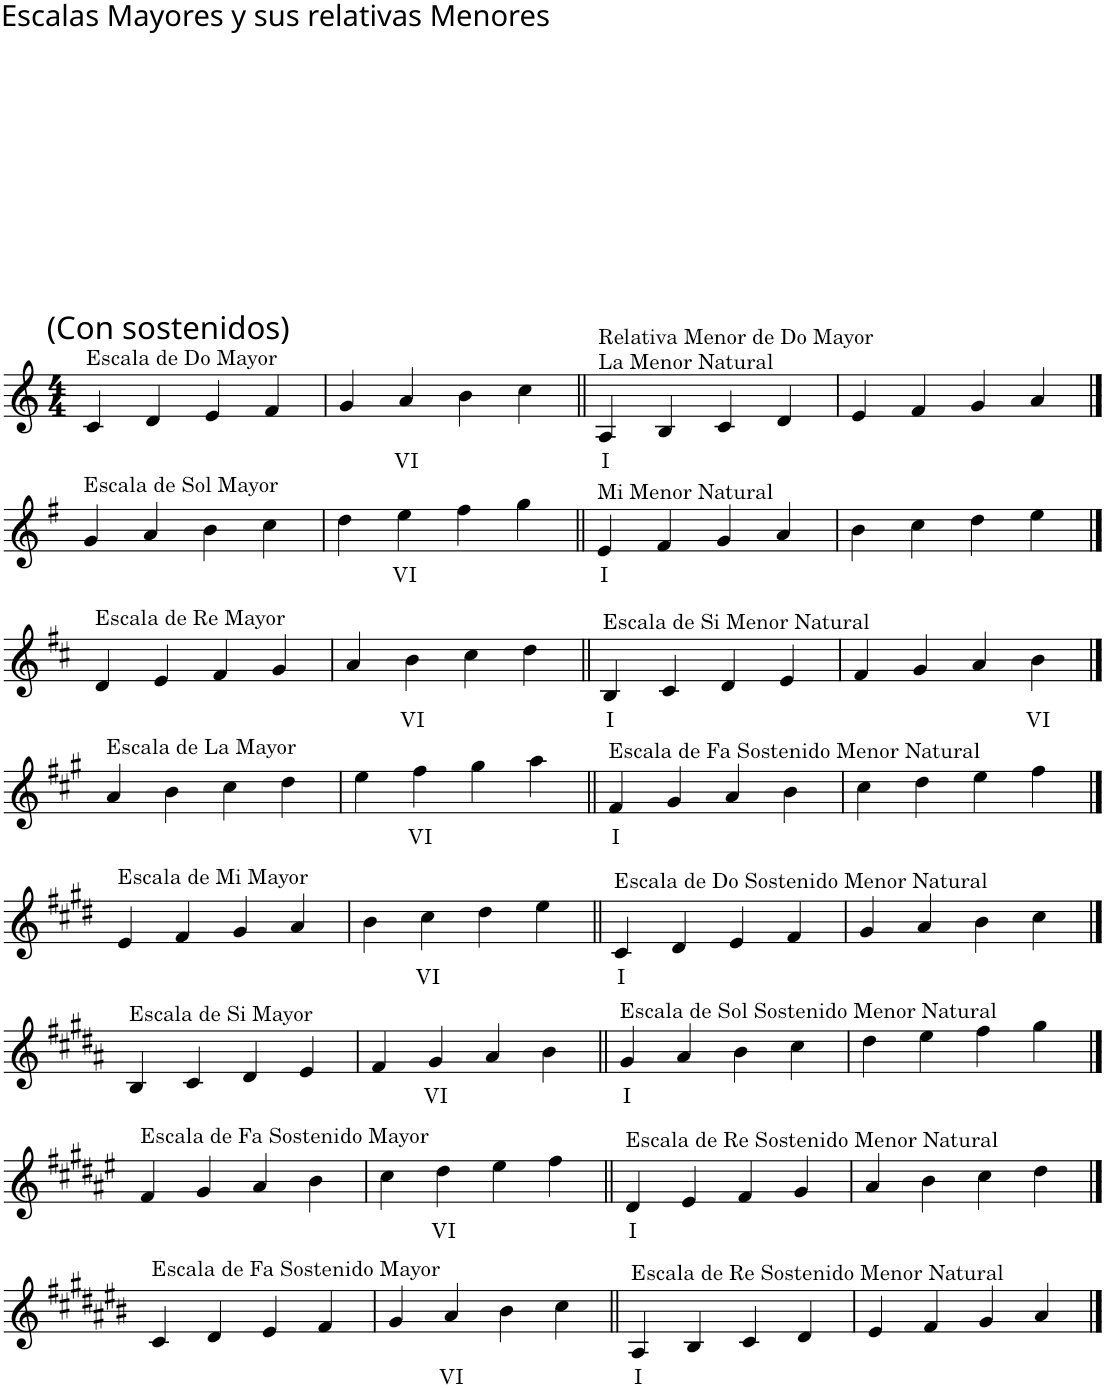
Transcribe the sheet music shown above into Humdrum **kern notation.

**kern	**text
*part1	*part1
*staff1	*staff1
*I"Piano	*
*I'Pno.	*
*clefG2	*
*k[]	*
*M4/4	*
=1	=1
!LO:TX:a:t=Escala de Do Mayor	!
!LO:TX:a:t=(Con sostenidos)	!
4c/	.
4d/	.
4e/	.
4f/	.
=2	=2
4g/	.
!	!LO:LY:b
4a/	VI
4b\	.
4cc\	.
=3||	=3||
!LO:TX:a:t=Relativa Menor de Do Mayor	!
!LO:TX:a:t=La Menor Natural	!
!	!LO:LY:b
4A/	I
4B/	.
4c/	.
4d/	.
=4	=4
4e/	.
4f/	.
4g/	.
4a/	.
!!LO:LB:g=z
==5	==5
*k[f#]	*
!LO:TX:a:t=Escala de Sol Mayor	!
4g/	.
4a/	.
4b\	.
4cc\	.
=6	=6
4dd\	.
!	!LO:LY:b
4ee\	VI
4ff#\	.
4gg\	.
=7||	=7||
!LO:TX:a:t=Mi Menor Natural	!
!	!LO:LY:b
4e/	I
4f#/	.
4g/	.
4a/	.
=8	=8
4b\	.
4cc\	.
4dd\	.
4ee\	.
!!LO:LB:g=z
==9	==9
*k[f#c#]	*
!LO:TX:a:t=Escala de Re Mayor	!
4d/	.
4e/	.
4f#/	.
4g/	.
=10	=10
4a/	.
!	!LO:LY:b
4b\	VI
4cc#\	.
4dd\	.
=11||	=11||
!LO:TX:a:t=Escala de Si Menor Natural	!
!	!LO:LY:b
4B/	I
4c#/	.
4d/	.
4e/	.
=12	=12
4f#/	.
4g/	.
4a/	.
!	!LO:LY:b
4b\	VI
!!LO:LB:g=z
==13	==13
*k[f#c#g#]	*
!LO:TX:a:t=Escala de La Mayor	!
4a/	.
4b\	.
4cc#\	.
4dd\	.
=14	=14
4ee\	.
!	!LO:LY:b
4ff#\	VI
4gg#\	.
4aa\	.
=15||	=15||
!LO:TX:a:t=Escala de Fa Sostenido Menor Natural	!
!	!LO:LY:b
4f#/	I
4g#/	.
4a/	.
4b\	.
=16	=16
4cc#\	.
4dd\	.
4ee\	.
4ff#\	.
!!LO:LB:g=z
==17	==17
*k[f#c#g#d#]	*
!LO:TX:a:t=Escala de Mi Mayor	!
4e/	.
4f#/	.
4g#/	.
4a/	.
=18	=18
4b\	.
!	!LO:LY:b
4cc#\	VI
4dd#\	.
4ee\	.
=19||	=19||
!LO:TX:a:t=Escala de Do Sostenido Menor Natural	!
!	!LO:LY:b
4c#/	I
4d#/	.
4e/	.
4f#/	.
=20	=20
4g#/	.
4a/	.
4b\	.
4cc#\	.
!!LO:LB:g=z
==21	==21
*k[f#c#g#d#a#]	*
!LO:TX:a:t=Escala de Si Mayor	!
4B/	.
4c#/	.
4d#/	.
4e/	.
=22	=22
4f#/	.
!	!LO:LY:b
4g#/	VI
4a#/	.
4b\	.
=23||	=23||
!LO:TX:a:t=Escala de Sol Sostenido Menor Natural	!
!	!LO:LY:b
4g#/	I
4a#/	.
4b\	.
4cc#\	.
=24	=24
4dd#\	.
4ee\	.
4ff#\	.
4gg#\	.
!!LO:LB:g=z
==25	==25
*k[f#c#g#d#a#e#]	*
!LO:TX:a:t=Escala de Fa Sostenido Mayor	!
4f#/	.
4g#/	.
4a#/	.
4b\	.
=26	=26
4cc#\	.
!	!LO:LY:b
4dd#\	VI
4ee#\	.
4ff#\	.
=27||	=27||
!LO:TX:a:t=Escala de Re Sostenido Menor Natural	!
!	!LO:LY:b
4d#/	I
4e#/	.
4f#/	.
4g#/	.
=28	=28
4a#/	.
4b\	.
4cc#\	.
4dd#\	.
!!LO:LB:g=z
==29	==29
*k[f#c#g#d#a#e#b#]	*
!LO:TX:a:t=Escala de Fa Sostenido Mayor	!
4c#/	.
4d#/	.
4e#/	.
4f#/	.
=30	=30
4g#/	.
!	!LO:LY:b
4a#/	VI
4b#\	.
4cc#\	.
=31||	=31||
!LO:TX:a:t=Escala de Re Sostenido Menor Natural	!
!	!LO:LY:b
4A#/	I
4B#/	.
4c#/	.
4d#/	.
=32	=32
4e#/	.
4f#/	.
4g#/	.
4a#/	.
==	==
*-	*-
